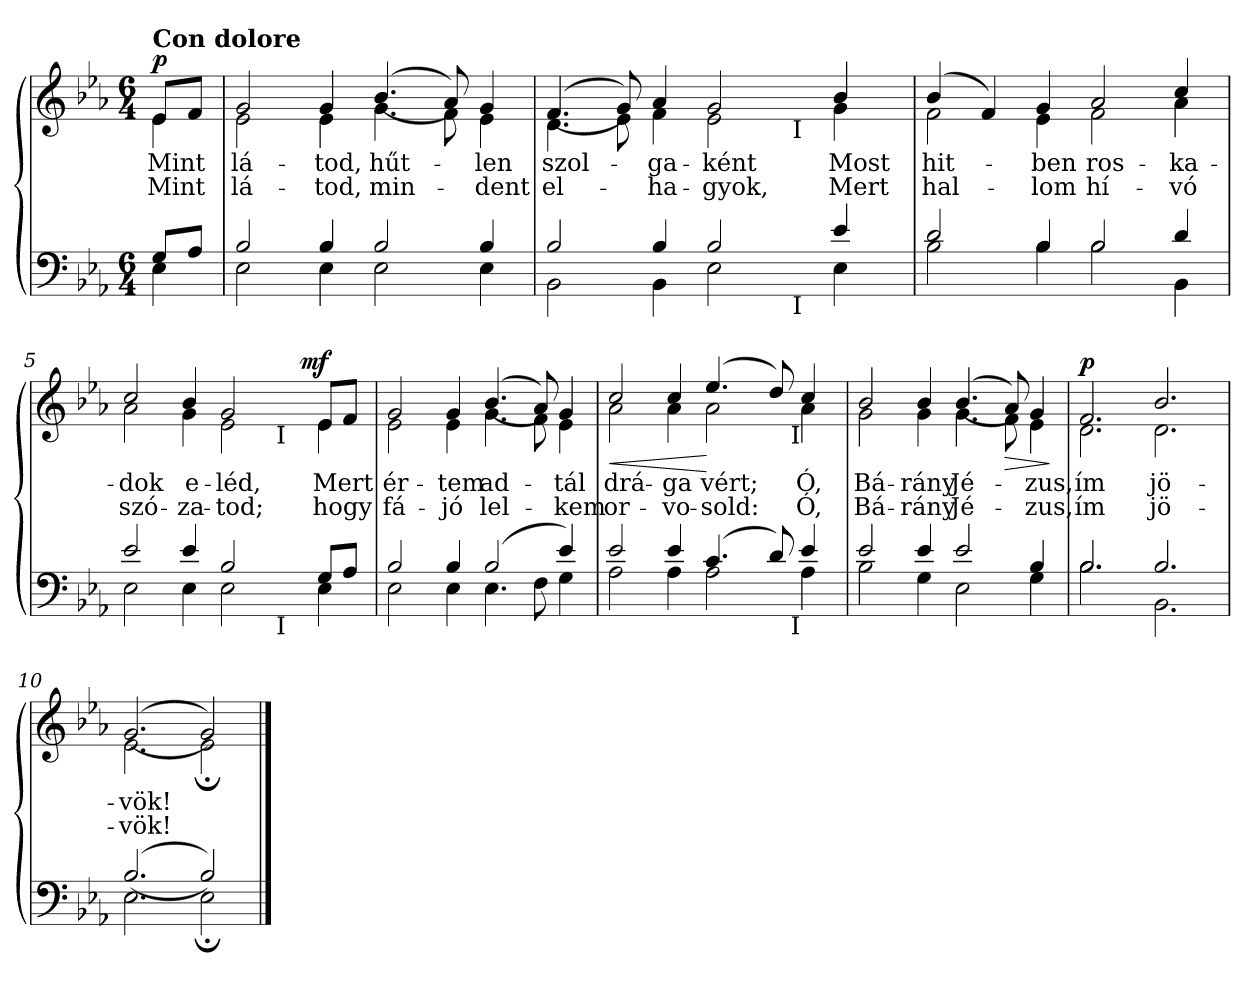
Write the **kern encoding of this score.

**kern	**kern	**text	**text	**dynam
*part2	*part1	*part1	*part1	*part1
*staff2	*staff1	*staff1	*staff1	*staff1
*clefF4	*clefG2	*	*	*
*k[b-e-a-]	*k[b-e-a-]	*	*	*
*E-:	*E-:	*	*	*
*M6/4	*M6/4	*	*	*
=1	=1	=1	=1	=1
*^	*^	*	*	*
!	!	!LO:TX:a:B:t=Con dolore	!	!	!	!
!	!	!	!	!LO:LY:b	!LO:LY:b	!LO:DY:b
8G/L	4E-\	8e-/L	4e-\	Mint	Mint	p
8A-/J	.	8f/J	.	.	.	.
=2	=2	=2	=2	=2	=2	=2
!	!	!	!	!LO:LY:b	!LO:LY:b	!
2B-/	2E-\	2g/	2e-\	lá-	lá-	.
!	!	!	!	!LO:LY:b	!LO:LY:b	!
4B-/	4E-\	4g/	4e-\	-tod,	-tod,	.
!	!	!	!	!LO:LY:b	!LO:LY:b	!
2B-/	2E-\	(<(>4.b-/	4.g\	hűt-	min-	.
.	.	8a-/))	8f\	.	.	.
!	!	!	!	!LO:LY:b	!LO:LY:b	!
4B-/	4E-\	4g/	4e-\	-len	-dent	.
=3	=3	=3	=3	=3	=3	=3
!	!	!	!	!LO:LY:b	!LO:LY:b	!
*	*^	*	*^	*	*	*
2B-/	2BB-\	1ryy	(<(>4.f/	4.d\	1ryy	szol-	el-	.
.	.	.	8g/))	8e-\	.	.	.	.
!	!	!	!	!	!	!LO:LY:b	!LO:LY:b	!
4B-/	4BB-\	.	4a-/	4f\	.	-ga-	-ha-	.
!	!	!	!	!	!	!LO:LY:b	!LO:LY:b	!
2B-/	2E-\	.	2g/	2e-\	.	-ként	-gyok,	.
.	.	16.ryy	.	.	16.ryy	.	.	.
!	!	!	!	!	!LO:TX:b:t=I	!	!	!
!	!	!LO:TX:b:t=I	!	!	!	!	!	!
.	.	4ryy	.	.	4ryy	.	.	.
!	!	!	!	!	!	!LO:LY:b	!LO:LY:b	!
4e-/	4E-\	.	4b-/	4g\	.	Most	Mert	.
.	.	8ryy	.	.	8ryy	.	.	.
.	.	32ryy	.	.	32ryy	.	.	.
*	*v	*v	*	*	*	*	*	*
*	*	*	*v	*v	*	*	*
!!LO:LB:g=z
=4	=4	=4	=4	=4	=4	=4
*	*^	*	*^	*	*	*
!	!	!	!	!	!	!LO:LY:b	!LO:LY:b	!
*	*v	*v	*	*	*	*	*	*
*	*	*	*v	*v	*	*	*
2d/	2B-\	(>4b-/	2f\	hit-	hal-	.
.	.	4f/)	.	.	.	.
!	!	!	!	!LO:LY:b	!LO:LY:b	!
4B-/	4B-\	4g/	4e-\	-ben	-lom	.
!	!	!	!	!LO:LY:b	!LO:LY:b	!
2B-/	2B-\	2a-/	2f\	ros-	hí-	.
!	!	!	!	!LO:LY:b	!LO:LY:b	!
4d/	4BB-\	4cc/	4a-\	-ka-	-vó	.
=5	=5	=5	=5	=5	=5	=5
!	!	!	!	!LO:LY:b	!LO:LY:b	!
*	*^	*^	*^	*	*	*
2e-/	2E-\	1ryy	2cc/	2a-\	1ryy	1ryy	-dok	szó-	.
!	!	!	!	!	!	!	!LO:LY:b	!LO:LY:b	!
4e-/	4E-\	.	4b-/	4g\	.	.	e-	-za-	.
!	!	!	!	!	!	!	!LO:LY:b	!LO:LY:b	!
2B-/	2E-\	.	2g/	2e-\	.	.	-léd,	-tod;	.
.	.	16ryy	.	.	8.ryy	16ryy	.	.	.
!	!	!	!	!	!	!LO:TX:b:t=I	!	!	!
!	!	!LO:TX:b:t=I	!	!	!	!	!	!	!
.	.	4..ryy	.	.	.	4..ryy	.	.	.
!	!	!	!	!	!	!	!	!	!LO:DY:a
.	.	.	.	.	4ryy	.	.	.	mf
!	!	!	!	!	!	!	!LO:LY:b	!LO:LY:b	!
8G/L	4E-\	.	8e-/L	4e-\	.	.	Mert	hogy	.
8A-/J	.	.	8f/J	.	.	.	.	.	.
.	.	.	.	.	16ryy	.	.	.	.
*	*v	*v	*	*	*	*	*	*	*
*	*	*	*v	*v	*v	*	*	*
=6	=6	=6	=6	=6	=6	=6
*	*^	*^	*^	*	*	*
!	!	!	!	!	!	!	!LO:LY:b	!LO:LY:b	!
*	*v	*v	*	*	*	*	*	*	*
*	*	*	*v	*v	*v	*	*	*
2B-/	2E-\	2g/	2e-\	ér-	fá-	.
!	!	!	!	!LO:LY:b	!LO:LY:b	!
4B-/	4E-\	4g/	4e-\	-tem	-jó	.
!	!	!	!	!LO:LY:b	!LO:LY:b	!
(<2B-/	4.E-\	(<(>4.b-/	4.g\	ad-	lel-	.
.	8F\	8a-/))	8f\	.	.	.
!	!	!	!	!LO:LY:b	!LO:LY:b	!
4e-/)	4G\	4g/	4e-\	-tál	-kem	.
!!LO:LB:g=z
=7	=7	=7	=7	=7	=7	=7
!	!	!	!	!	!	!LO:HP:b
!	!	!	!	!LO:LY:b	!LO:LY:b	!
*	*^	*	*^	*	*	*
2e-/	2A-\	1ryy	2cc/	2a-\	1ryy	drá-	or-	<
!	!	!	!	!	!	!LO:LY:b	!LO:LY:b	!
4e-/	4A-\	.	4cc/	4a-\	.	-ga	-vo-	.
!	!	!	!	!	!	!LO:LY:b	!LO:LY:b	!
(>4.c/	2A-\	.	(>4.ee-/	2a-\	.	vért;	-sold:	[
.	.	8..ryy	.	.	8..ryy	.	.	.
8d/)	.	.	8dd/)	.	.	.	.	.
!	!	!	!	!	!LO:TX:b:t=I	!	!	!
!	!	!LO:TX:b:t=I	!	!	!	!	!	!
.	.	4ryy	.	.	4ryy	.	.	.
!	!	!	!	!	!	!LO:LY:b	!LO:LY:b	!
4e-/	4A-\	.	4cc/	4a-\	.	Ó,	Ó,	.
.	.	32ryy	.	.	32ryy	.	.	.
*	*v	*v	*	*	*	*	*	*
*	*	*	*v	*v	*	*	*
=8	=8	=8	=8	=8	=8	=8
*	*^	*	*^	*	*	*
!	!	!	!	!	!	!LO:LY:b	!LO:LY:b	!
*	*v	*v	*	*	*	*	*	*
*	*	*	*v	*v	*	*	*
2e-/	2B-\	2b-/	2g\	Bá-	Bá-	.
!	!	!	!	!LO:LY:b	!LO:LY:b	!
4e-/	4G\	4b-/	4g\	-rány	-rány	.
!	!	!	!	!LO:LY:b	!LO:LY:b	!
2e-/	2E-\	(<(>4.b-/	4.g\	Jé-	Jé-	.
!	!	!	!	!	!	!LO:HP:b
.	.	8a-/))	8f\	.	.	>
!	!	!	!	!LO:LY:b	!LO:LY:b	!
4B-/	4G\	4g/	4e-\	-zus,	-zus,	.
*v	*v	*	*	*	*	*
*	*v	*v	*	*	*
.	.	.	.	]
=9	=9	=9	=9	=9
*^	*^	*	*	*
!	!	!	!	!LO:LY:b	!LO:LY:b	!LO:DY:a
2.B-/	2.B-\	2.f/	2.d\	ím	ím	p
!	!	!	!	!LO:LY:b	!LO:LY:b	!
2.B-/	2.BB-\	2.b-/	2.d\	jö-	jö-	.
=10	=10	=10	=10	=10	=10	=10
!	!	!	!	!LO:LY:b	!LO:LY:b	!
(<(>2.B-/	2.E-\	(<(>2.g/	2.e-\	-vök!	-vök!	.
2B-/))	2E-;<\	2g/))	2e-;<\	.	.	.
*v	*v	*	*	*	*	*
*	*v	*v	*	*	*
==	==	==	==	==
*-	*-	*-	*-	*-
